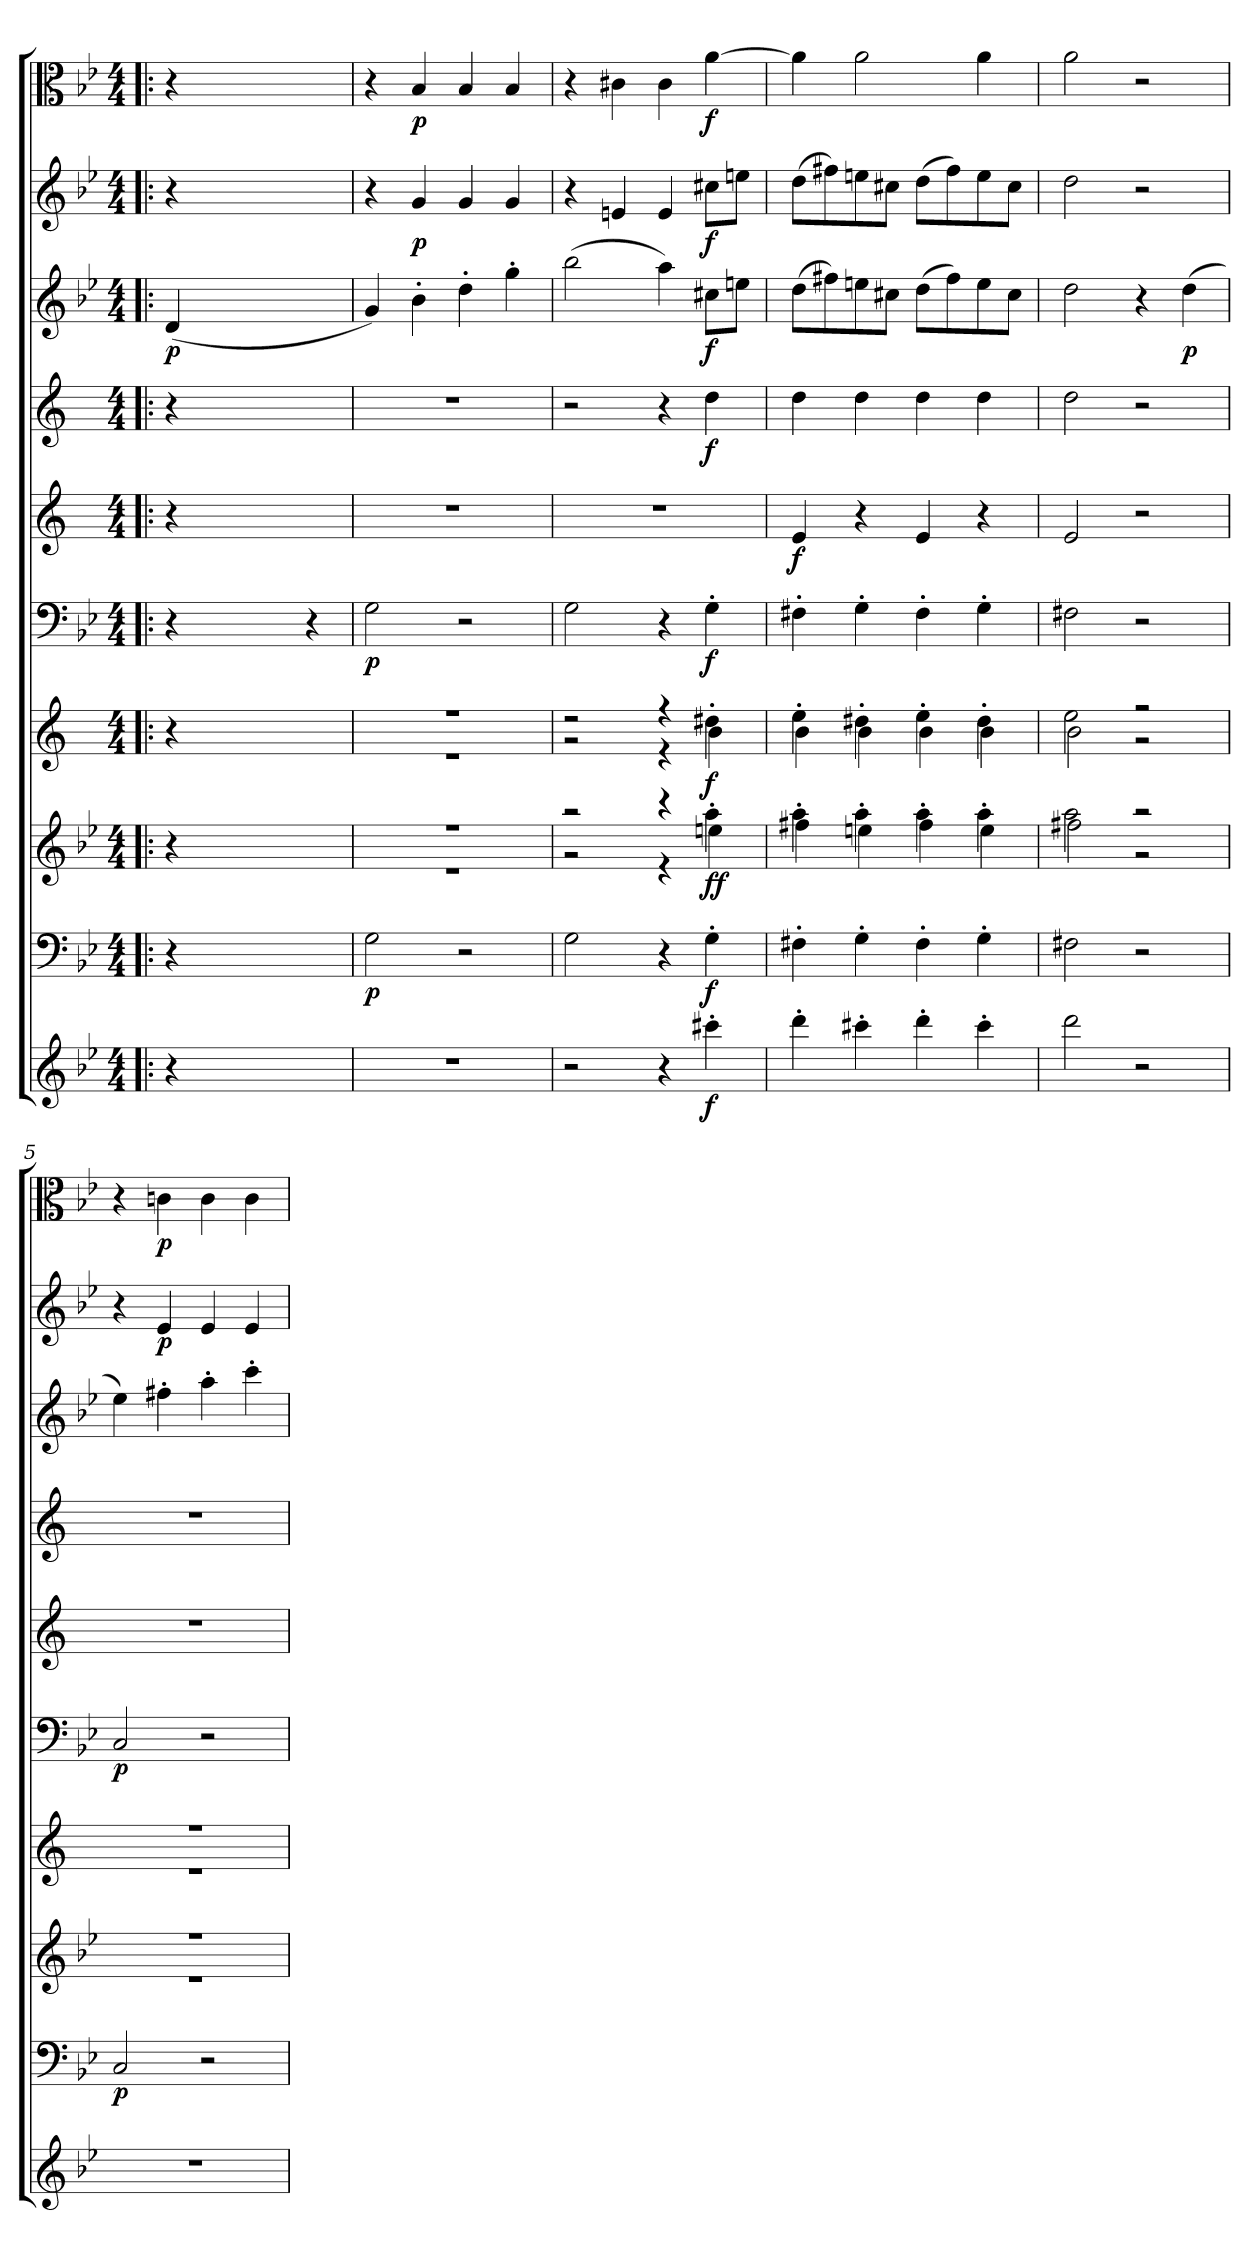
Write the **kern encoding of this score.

**kern	**dynam	**kern	**dynam	**kern	**dynam	**kern	**dynam	**kern	**dynam	**kern	**dynam	**kern	**dynam	**kern	**dynam	**kern	**dynam	**kern	**dynam
*part10	*part10	*part9	*part9	*part8	*part8	*part7	*part7	*part6	*part6	*part5	*part5	*part4	*part4	*part3	*part3	*part2	*part2	*part1	*part1
*staff10	*staff10	*staff9	*staff9	*staff8	*staff8	*staff7	*staff7	*staff6	*staff6	*staff5	*staff5	*staff4	*staff4	*staff3	*staff3	*staff2	*staff2	*staff1	*staff1
*clefG2	*	*clefF4	*	*clefG2	*	*clefG2	*	*clefF4	*	*clefG2	*	*clefG2	*	*clefG2	*	*clefG2	*	*clefC3	*
*k[b-e-]	*	*k[b-e-]	*	*k[b-e-]	*	*k[]	*	*k[b-e-]	*	*k[]	*	*k[]	*	*k[b-e-]	*	*k[b-e-]	*	*k[b-e-]	*
*g:	*	*g:	*	*g:	*	*	*	*g:	*	*	*	*	*	*g:	*	*g:	*	*g:	*
*M4/4	*	*M4/4	*	*M4/4	*	*M4/4	*	*M4/4	*	*M4/4	*	*M4/4	*	*M4/4	*	*M4/4	*	*M4/4	*
=!|:	=!|:	=!|:	=!|:	=!|:	=!|:	=!|:	=!|:	=!|:	=!|:	=!|:	=!|:	=!|:	=!|:	=!|:	=!|:	=!|:	=!|:	=!|:	=!|:
*	*	*	*	*	*	*	*	*^	*	*	*	*	*	*	*	*	*	*	*
4r	.	4r	.	4r	.	4r	.	2ryy	4r	.	4r	.	4r	.	(4d/	p	4r	.	4r	.
2ryy	.	2ryy	.	2ryy	.	2ryy	.	.	2ryy	.	2ryy	.	2ryy	.	2ryy	.	2ryy	.	2ryy	.
.	.	.	.	.	.	.	.	4ryy	.	.	.	.	.	.	.	.	.	.	.	.
4ryy	.	4ryy	.	4ryy	.	4ryy	.	4r	4ryy	.	4ryy	.	4ryy	.	4ryy	.	4ryy	.	4ryy	.
*	*	*	*	*	*	*	*	*v	*v	*	*	*	*	*	*	*	*	*	*	*
=1	=1	=1	=1	=1	=1	=1	=1	=1	=1	=1	=1	=1	=1	=1	=1	=1	=1	=1	=1
*	*	*	*	*^	*	*^	*	*	*	*	*	*	*	*	*	*	*	*	*
1r	.	2G\	p	1r	1r	.	1r	1r	.	2G\	p	1r	.	1r	.	4g/)	.	4r	.	4r	.
.	.	.	.	.	.	.	.	.	.	.	.	.	.	.	.	4b-'\	.	4g/	p	4B-/	p
.	.	2r	.	.	.	.	.	.	.	2r	.	.	.	.	.	4dd'\	.	4g/	.	4B-/	.
.	.	.	.	.	.	.	.	.	.	.	.	.	.	.	.	4gg'\	.	4g/	.	4B-/	.
=2	=2	=2	=2	=2	=2	=2	=2	=2	=2	=2	=2	=2	=2	=2	=2	=2	=2	=2	=2	=2	=2
2r	.	2G\	.	2r	2r	.	2r	2r	.	2G\	.	1r	.	2r	.	(2bb-\	.	4r	.	4r	.
.	.	.	.	.	.	.	.	.	.	.	.	.	.	.	.	.	.	4en/	.	4c#X\	.
4r	.	4r	.	4r	4r	.	4r	4r	.	4r	.	.	.	4r	.	4aa\)	.	4e/	.	4c#\	.
4ccc#X'\	f	4G'\	f	4aa'\	4een\	ff	4dd#X'\	4b\	f	4G'\	f	.	.	4dd\	f	8cc#X\L	f	8cc#X\L	f	[4a\	f
.	.	.	.	.	.	.	.	.	.	.	.	.	.	.	.	8een\J	.	8een\J	.	.	.
=3	=3	=3	=3	=3	=3	=3	=3	=3	=3	=3	=3	=3	=3	=3	=3	=3	=3	=3	=3	=3	=3
4ddd'\	.	4F#X'\	.	4aa'\	4ff#X\	.	4ee'\	4b\	.	4F#X'\	.	4e/	f	4dd\	.	(8dd\L	.	(8dd\L	.	4a\]	.
.	.	.	.	.	.	.	.	.	.	.	.	.	.	.	.	8ff#X\)	.	8ff#X\)	.	.	.
4ccc#X'\	.	4G'\	.	4aa'\	4een\	.	4dd#X'\	4b\	.	4G'\	.	4r	.	4dd\	.	8een\	.	8een\	.	2a\	.
.	.	.	.	.	.	.	.	.	.	.	.	.	.	.	.	8cc#X\J	.	8cc#X\J	.	.	.
4ddd'\	.	4F#'\	.	4aa'\	4ff#\	.	4ee'\	4b\	.	4F#'\	.	4e/	.	4dd\	.	(8dd\L	.	(8dd\L	.	.	.
.	.	.	.	.	.	.	.	.	.	.	.	.	.	.	.	8ff#\)	.	8ff#\)	.	.	.
4ccc#'\	.	4G'\	.	4aa'\	4ee\	.	4dd#'\	4b\	.	4G'\	.	4r	.	4dd\	.	8ee\	.	8ee\	.	4a\	.
.	.	.	.	.	.	.	.	.	.	.	.	.	.	.	.	8cc#\J	.	8cc#\J	.	.	.
=4	=4	=4	=4	=4	=4	=4	=4	=4	=4	=4	=4	=4	=4	=4	=4	=4	=4	=4	=4	=4	=4
2ddd\	.	2F#X\	.	2aa\	2ff#X\	.	2ee\	2b\	.	2F#X\	.	2e/	.	2dd\	.	2dd\	.	2dd\	.	2a\	.
2r	.	2r	.	2r	2r	.	2r	2r	.	2r	.	2r	.	2r	.	4r	.	2r	.	2r	.
.	.	.	.	.	.	.	.	.	.	.	.	.	.	.	.	(4dd\	p	.	.	.	.
=5	=5	=5	=5	=5	=5	=5	=5	=5	=5	=5	=5	=5	=5	=5	=5	=5	=5	=5	=5	=5	=5
1r	.	2C/	p	1r	1r	.	1r	1r	.	2C/	p	1r	.	1r	.	4ee-\)	.	4r	.	4r	.
.	.	.	.	.	.	.	.	.	.	.	.	.	.	.	.	4ff#X'\	.	4e-/	p	4cn\	p
.	.	2r	.	.	.	.	.	.	.	2r	.	.	.	.	.	4aa'\	.	4e-/	.	4c\	.
.	.	.	.	.	.	.	.	.	.	.	.	.	.	.	.	4ccc'\	.	4e-/	.	4c\	.
*	*	*	*	*v	*v	*	*	*	*	*	*	*	*	*	*	*	*	*	*	*	*
*	*	*	*	*	*	*v	*v	*	*	*	*	*	*	*	*	*	*	*	*	*
=	=	=	=	=	=	=	=	=	=	=	=	=	=	=	=	=	=	=	=
*-	*-	*-	*-	*-	*-	*-	*-	*-	*-	*-	*-	*-	*-	*-	*-	*-	*-	*-	*-
